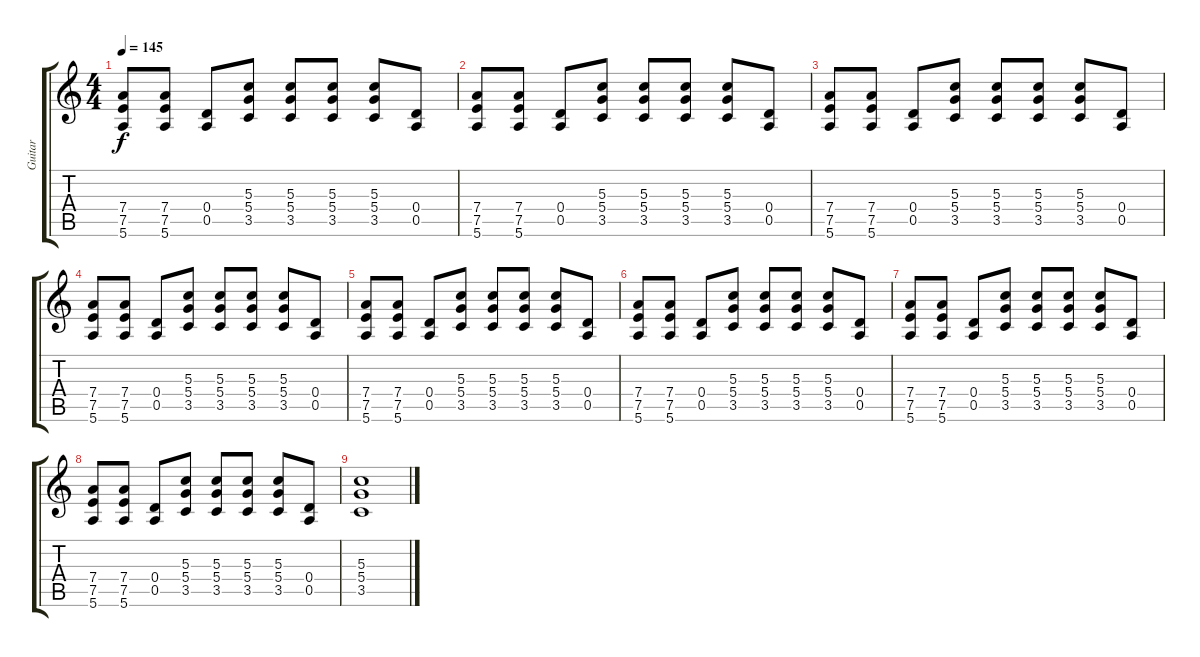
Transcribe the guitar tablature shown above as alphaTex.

\track ("Guitar" "Guitar") {instrument distortionguitar}
\staff {score tabs}
\tuning (E4 B3 G3 D3 A2 E2) {hide}
\ts (4 4)
\tempo 145
\clef g2
\ks c
(7.4 7.5 5.6).8{dy f} (7.4 7.5 5.6).8 (0.4 0.5).8 (5.3 5.4 3.5).8 (5.3 5.4 3.5).8 (5.3 5.4 3.5).8 (5.3 5.4 3.5).8 (0.4 0.5).8 |
(7.4 7.5 5.6).8 (7.4 7.5 5.6).8 (0.4 0.5).8 (5.3 5.4 3.5).8 (5.3 5.4 3.5).8 (5.3 5.4 3.5).8 (5.3 5.4 3.5).8 (0.4 0.5).8 |
(7.4 7.5 5.6).8 (7.4 7.5 5.6).8 (0.4 0.5).8 (5.3 5.4 3.5).8 (5.3 5.4 3.5).8 (5.3 5.4 3.5).8 (5.3 5.4 3.5).8 (0.4 0.5).8 |
(7.4 7.5 5.6).8 (7.4 7.5 5.6).8 (0.4 0.5).8 (5.3 5.4 3.5).8 (5.3 5.4 3.5).8 (5.3 5.4 3.5).8 (5.3 5.4 3.5).8 (0.4 0.5).8 |
(7.4 7.5 5.6).8 (7.4 7.5 5.6).8 (0.4 0.5).8 (5.3 5.4 3.5).8 (5.3 5.4 3.5).8 (5.3 5.4 3.5).8 (5.3 5.4 3.5).8 (0.4 0.5).8 |
(7.4 7.5 5.6).8 (7.4 7.5 5.6).8 (0.4 0.5).8 (5.3 5.4 3.5).8 (5.3 5.4 3.5).8 (5.3 5.4 3.5).8 (5.3 5.4 3.5).8 (0.4 0.5).8 |
(7.4 7.5 5.6).8 (7.4 7.5 5.6).8 (0.4 0.5).8 (5.3 5.4 3.5).8 (5.3 5.4 3.5).8 (5.3 5.4 3.5).8 (5.3 5.4 3.5).8 (0.4 0.5).8 |
(7.4 7.5 5.6).8 (7.4 7.5 5.6).8 (0.4 0.5).8 (5.3 5.4 3.5).8 (5.3 5.4 3.5).8 (5.3 5.4 3.5).8 (5.3 5.4 3.5).8 (0.4 0.5).8 |
(5.3 5.4 3.5).1
